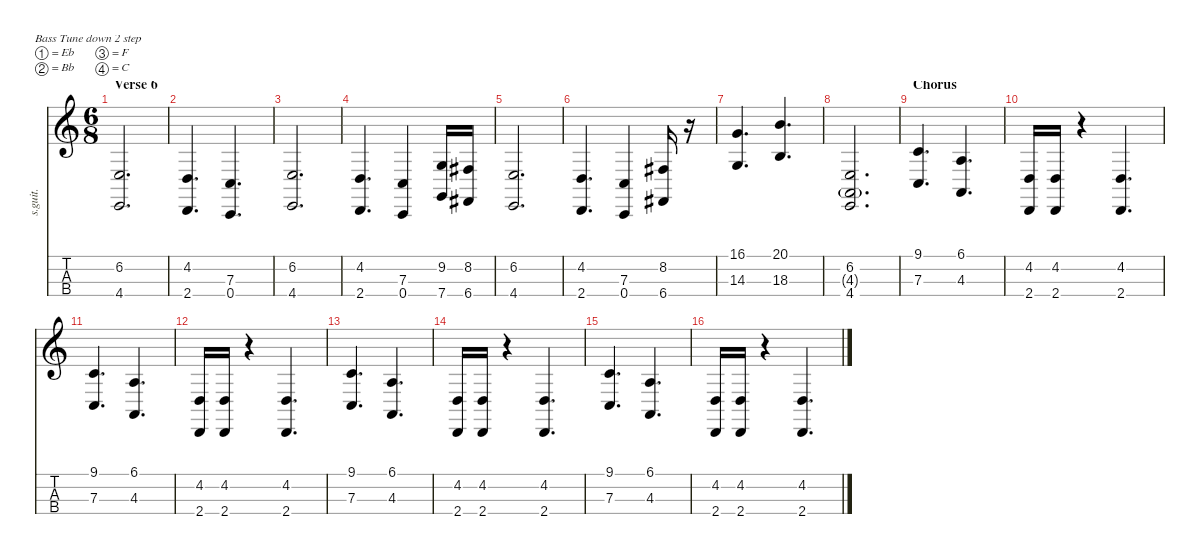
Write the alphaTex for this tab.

\defaultSystemsLayout 4
\hideDynamics
\bracketExtendMode nobrackets
\track ("Micheal Kamen - Cello" "s.guit.") {instrument cello}
\staff {score tabs}
\tuning (Eb2 Bb1 F1 C1)
\displaytranspose 12
\ts (6 8)
\section ("" "Verse 6")
\tempo (71 hide)
\clef g2
\ks c
(6.2 4.4).2{d lyrics (0 "") lyrics (1 "") lyrics (2 "") lyrics (3 "") lyrics (4 "") dy f} |
(4.2 2.4).4{d lyrics (0 "") lyrics (1 "") lyrics (2 "") lyrics (3 "") lyrics (4 "")} (7.3 0.4).4{d lyrics (0 "") lyrics (1 "") lyrics (2 "") lyrics (3 "") lyrics (4 "")} |
(6.2 4.4).2{d lyrics (0 "") lyrics (1 "") lyrics (2 "") lyrics (3 "") lyrics (4 "")} |
(4.2 2.4).4{d lyrics (0 "") lyrics (1 "") lyrics (2 "") lyrics (3 "") lyrics (4 "")} (7.3 0.4).4{lyrics (0 "") lyrics (1 "") lyrics (2 "") lyrics (3 "") lyrics (4 "")} (9.2 7.4).16{lyrics (0 "") lyrics (1 "") lyrics (2 "") lyrics (3 "") lyrics (4 "")} (8.2{acc #} 6.4{acc #}).16{lyrics (0 "") lyrics (1 "") lyrics (2 "") lyrics (3 "") lyrics (4 "")} |
(6.2 4.4).2{d lyrics (0 "") lyrics (1 "") lyrics (2 "") lyrics (3 "") lyrics (4 "")} |
(4.2 2.4).4{d lyrics (0 "") lyrics (1 "") lyrics (2 "") lyrics (3 "") lyrics (4 "")} (7.3 0.4).4{lyrics (0 "") lyrics (1 "") lyrics (2 "") lyrics (3 "") lyrics (4 "")} (8.2{acc #} 6.4{acc #}).16{lyrics (0 "") lyrics (1 "") lyrics (2 "") lyrics (3 "") lyrics (4 "")} r.16 |
(16.1 14.3).4{d lyrics (0 "") lyrics (1 "") lyrics (2 "") lyrics (3 "") lyrics (4 "")} (20.1 18.3).4{d lyrics (0 "") lyrics (1 "") lyrics (2 "") lyrics (3 "") lyrics (4 "")} |
(6.2 4.3{g} 4.4).2{d lyrics (0 "") lyrics (1 "") lyrics (2 "") lyrics (3 "") lyrics (4 "") dy ff} |
\section ("" "Chorus")
(9.1 7.3).4{d lyrics (0 "") lyrics (1 "") lyrics (2 "") lyrics (3 "") lyrics (4 "") dy f} (6.1 4.3).4{d lyrics (0 "") lyrics (1 "") lyrics (2 "") lyrics (3 "") lyrics (4 "")} |
(4.2 2.4).16{lyrics (0 "") lyrics (1 "") lyrics (2 "") lyrics (3 "") lyrics (4 "")} (4.2 2.4).16{lyrics (0 "") lyrics (1 "") lyrics (2 "") lyrics (3 "") lyrics (4 "")} r.4 (4.2 2.4).4{d lyrics (0 "") lyrics (1 "") lyrics (2 "") lyrics (3 "") lyrics (4 "")} |
(9.1 7.3).4{d lyrics (0 "") lyrics (1 "") lyrics (2 "") lyrics (3 "") lyrics (4 "")} (6.1 4.3).4{d lyrics (0 "") lyrics (1 "") lyrics (2 "") lyrics (3 "") lyrics (4 "")} |
(4.2 2.4).16{lyrics (0 "") lyrics (1 "") lyrics (2 "") lyrics (3 "") lyrics (4 "")} (4.2 2.4).16{lyrics (0 "") lyrics (1 "") lyrics (2 "") lyrics (3 "") lyrics (4 "")} r.4 (4.2 2.4).4{d lyrics (0 "") lyrics (1 "") lyrics (2 "") lyrics (3 "") lyrics (4 "")} |
(9.1 7.3).4{d lyrics (0 "") lyrics (1 "") lyrics (2 "") lyrics (3 "") lyrics (4 "")} (6.1 4.3).4{d lyrics (0 "") lyrics (1 "") lyrics (2 "") lyrics (3 "") lyrics (4 "")} |
(4.2 2.4).16{lyrics (0 "") lyrics (1 "") lyrics (2 "") lyrics (3 "") lyrics (4 "")} (4.2 2.4).16{lyrics (0 "") lyrics (1 "") lyrics (2 "") lyrics (3 "") lyrics (4 "")} r.4 (4.2 2.4).4{d lyrics (0 "") lyrics (1 "") lyrics (2 "") lyrics (3 "") lyrics (4 "")} |
(9.1 7.3).4{d lyrics (0 "") lyrics (1 "") lyrics (2 "") lyrics (3 "") lyrics (4 "")} (6.1 4.3).4{d lyrics (0 "") lyrics (1 "") lyrics (2 "") lyrics (3 "") lyrics (4 "")} |
(4.2 2.4).16{lyrics (0 "") lyrics (1 "") lyrics (2 "") lyrics (3 "") lyrics (4 "")} (4.2 2.4).16{lyrics (0 "") lyrics (1 "") lyrics (2 "") lyrics (3 "") lyrics (4 "")} r.4 (4.2 2.4).4{d lyrics (0 "") lyrics (1 "") lyrics (2 "") lyrics (3 "") lyrics (4 "")}
